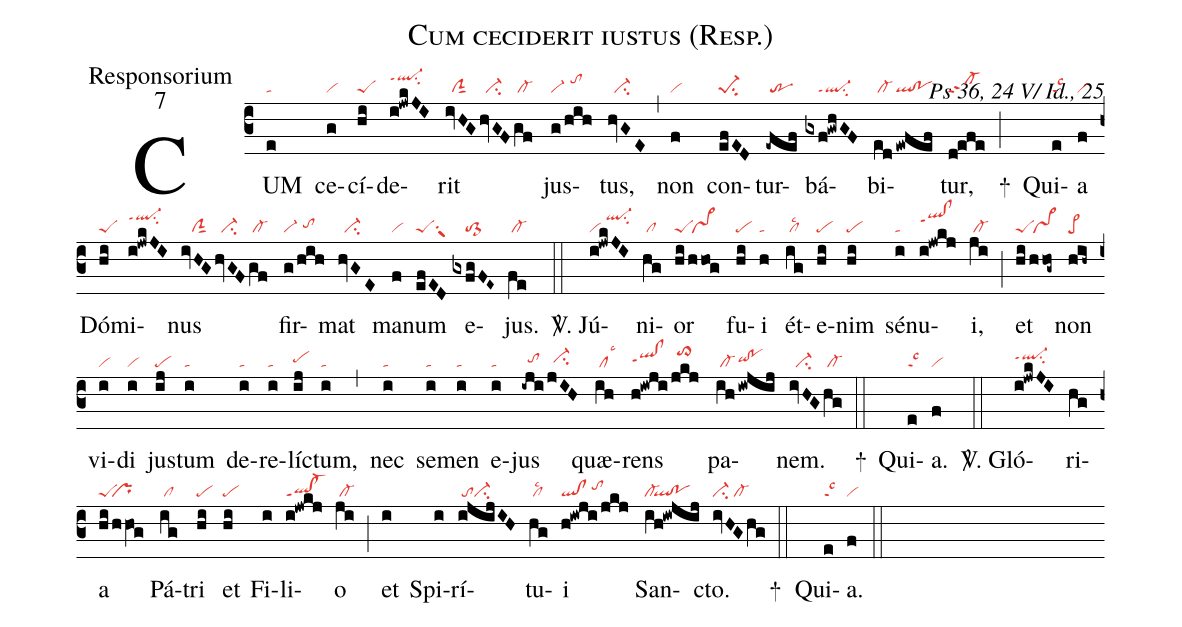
name:Cum ceciderit iustus (Resp.);
office-part:Responsorium;
mode:7;
commentary:Ps 36, 24 V/ Id., 25;
nabc-lines:1;
%%
(c3)CUM(e|ta) ce(g|vi)cí(hi|peS)de(i!jwkJI|ql-hkppt1su2)rit(ivHG|//ciG|hvGF|//ci-|gf|/cl-) jus(g|vi-|/hih|//tohj)tus,(hvGE|//ci-) (,) non(f|vi) con(efED|pe-1su2)tur(-efef|/tr)bá(gxf!gwhGF|////ql-ppt1su2)bi(ed|/cl-|!ewfef|ql!po)tur,(d!efe|sf-) (;)

+() Qui(e|talsc3)a(f|vi) Dó(hi|peS)mi(i!jwkJI|ql-hkppt1su2)nus(ivHG|///ciG|hvGF|//ci-|gf|/cl-) fir(g|vi-|/hih|//tohh)mat(hvGE|//ci-) ma(f|vi)num(efED|peSsu1suw1) e(gxfgFE~|////to>1)jus.(fe|/cl-) (::)

<sp>V/</sp>. Jú(i!jwkJI|vi/ql-hksu2)ni(hg|/cl)or(hi|peS|/hhog|/pr~) fu(hi|pe)i(h|ta) ét(ig|/cllsc2)e(hi|pe)nim(hi|pe) sé(i|ta)nu(i!jwkj|qlhj!clhjppt1)i,(ji|/cl-) (;) et(hi|peS|/hhog~|/pr~) non(hih~|pe>) vi(i|vi)di(i|vi) jus(ij|pe)tum(i|ta) de(i|ta)re(i|ta)líc(ij|pehh)tum,(i|ta) (,) nec(i|ta) se(i|ta)men(i|ta) e(i|ta)jus(-iji|//tohh|jIH|//ci-hh) quæ(ih|/cllsc3)rens(h!iwji|qlhh!clhhppt1|/jkj|//to>hk) pa(ih|/cl-|!iwjij|qihh!pohh)nem.(ivHG|//ci-|hg|/cl-) (::)
+() Qui(e|talsc3)a.(f|vi) (::)

<sp>V/</sp>. Gló(i!jwkJI|ql-hippt1su2)ri(hg)a(hi/hhVO!g|peS``pr)
Pá(ig|/cl)tri(hi|pe) et(hi|pe) Fi(i)li(i!jwkj|ql!cl-ppt1)o(ji|/cl-) (;)
et(i) Spi(i)rí(i!@jijIH|/toci-)tu(hg|/cllsc2)i(h!iwji/jkj|ql!cl/tohi)
San(ih!iw!@jij|cl-``ql!po)cto.(ivHGhg|ci-/cl-) (::)
+() Qui(e|talsc3)a.(f|vi) (::)
